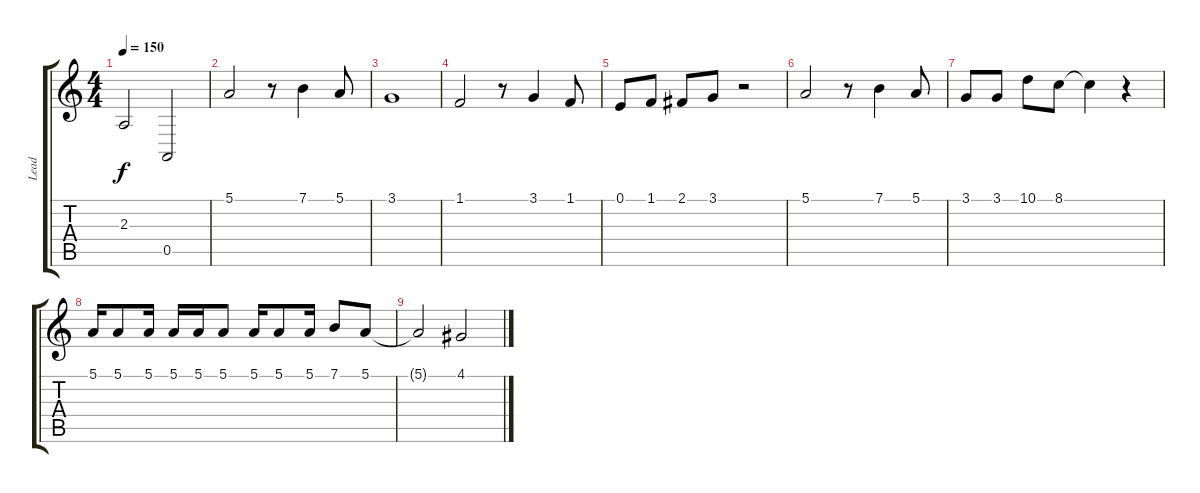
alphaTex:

\track ("Lead" "Lead") {instrument acousticgrandpiano}
\staff {score tabs}
\tuning (E4 B3 G3 D3 A2 E2) {hide}
\ts (4 4)
\tempo 150
\clef g2
\ks c
2.3.2{dy f} 0.5.2 |
5.1.2 r.8 7.1.4 5.1.8 |
3.1.1 |
1.1.2 r.8 3.1.4 1.1.8 |
0.1.8 1.1.8 2.1.8 3.1.8 r.2 |
5.1.2 r.8 7.1.4 5.1.8 |
3.1.8 3.1.8 10.1.8 8.1.8 8.1{t}.4 r.4 |
5.1.16 5.1.8 5.1.16 5.1.16 5.1.16 5.1.8 5.1.16 5.1.8 5.1.16 7.1.8 5.1.8 |
5.1{t}.2 4.1.2
